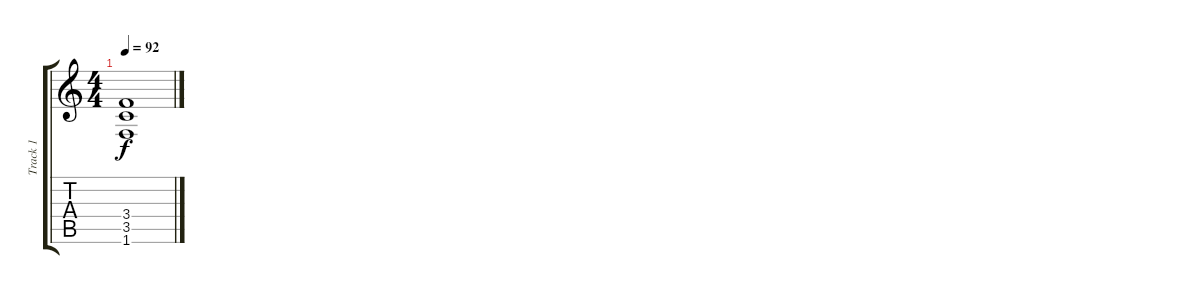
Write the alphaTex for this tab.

\track ("Track 1" "Track 1") {instrument overdrivenguitar}
\staff {score tabs}
\tuning (E4 B3 G3 D3 A2 E2) {hide}
\ts (4 4)
\tempo 92
\clef g2
\ks c
(3.4{t} 3.5{t} 1.6{t}).1{dy f}
